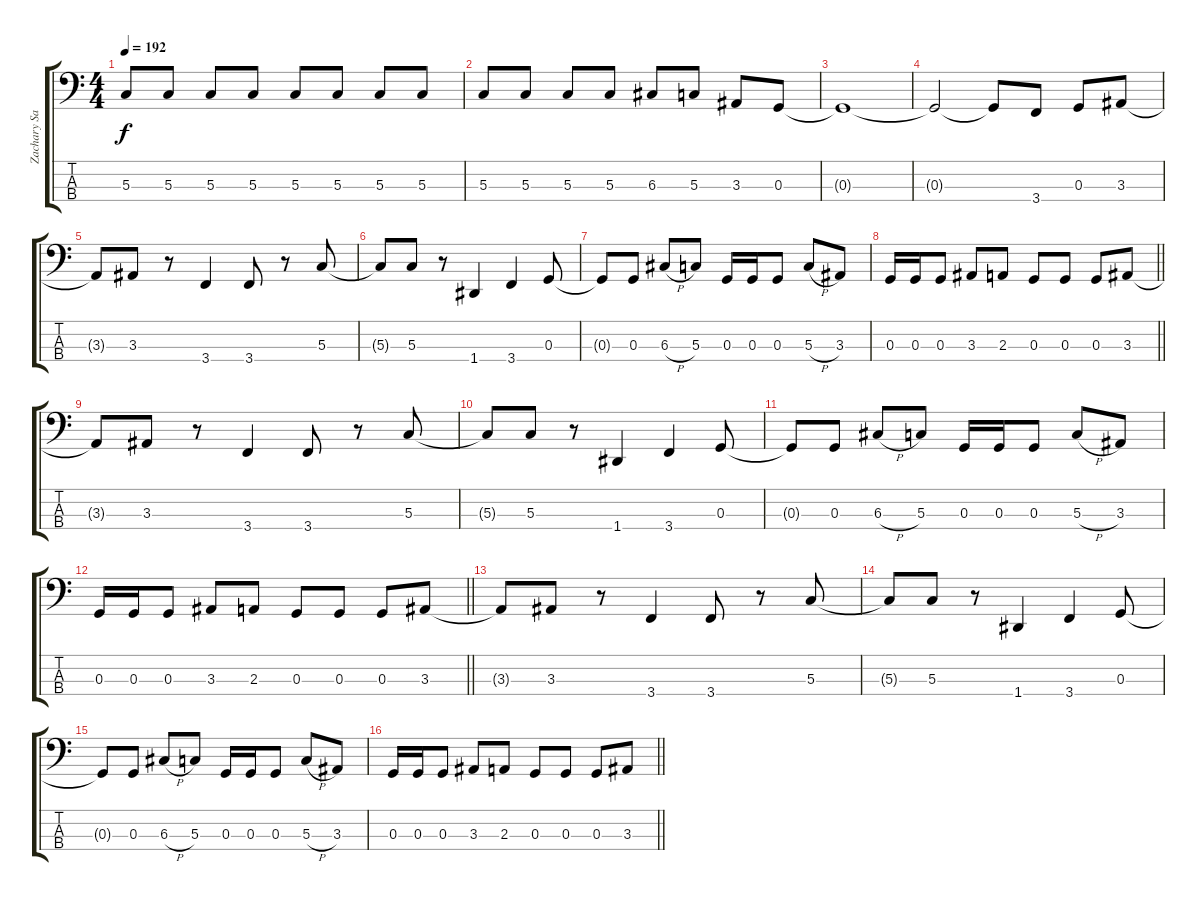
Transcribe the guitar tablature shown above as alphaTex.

\track ("Zachary Sandler" "Zachary Sa") {instrument electricbassfinger}
\staff {score tabs}
\tuning (F2 C2 G1 D1) {hide}
\ts (4 4)
\section ("" "")
\tempo 192
\clef f4
\ks c
5.3{t}.8{dy f} 5.3.8 5.3.8 5.3.8 5.3.8 5.3.8 5.3.8 5.3.8 |
5.3.8 5.3.8 5.3.8 5.3.8 6.3.8 5.3.8 3.3.8 0.3.8 |
0.3{t}.1 |
0.3{t}.2 0.3{t}.8 3.4.8 0.3.8 3.3.8 |
3.3{t}.8 3.3.8 r.8 3.4.4 3.4.8 r.8 5.3.8 |
5.3{t}.8 5.3.8 r.8 1.4.4 3.4.4 0.3.8 |
0.3{t}.8 0.3.8 6.3{h}.8 5.3.8 0.3.16 0.3.16 0.3.8 5.3{h}.8 3.3.8 |
\barLineRight lightlight
0.3.16 0.3.16 0.3.8 3.3.8 2.3.8 0.3.8 0.3.8 0.3.8 3.3.8 |
\section ("" "")
3.3{t}.8 3.3.8 r.8 3.4.4 3.4.8 r.8 5.3.8 |
5.3{t}.8 5.3.8 r.8 1.4.4 3.4.4 0.3.8 |
0.3{t}.8 0.3.8 6.3{h}.8 5.3.8 0.3.16 0.3.16 0.3.8 5.3{h}.8 3.3.8 |
\barLineRight lightlight
0.3.16 0.3.16 0.3.8 3.3.8 2.3.8 0.3.8 0.3.8 0.3.8 3.3.8 |
3.3{t}.8 3.3.8 r.8 3.4.4 3.4.8 r.8 5.3.8 |
5.3{t}.8 5.3.8 r.8 1.4.4 3.4.4 0.3.8 |
0.3{t}.8 0.3.8 6.3{h}.8 5.3.8 0.3.16 0.3.16 0.3.8 5.3{h}.8 3.3.8 |
\barLineRight lightlight
0.3.16 0.3.16 0.3.8 3.3.8 2.3.8 0.3.8 0.3.8 0.3.8 3.3.8
